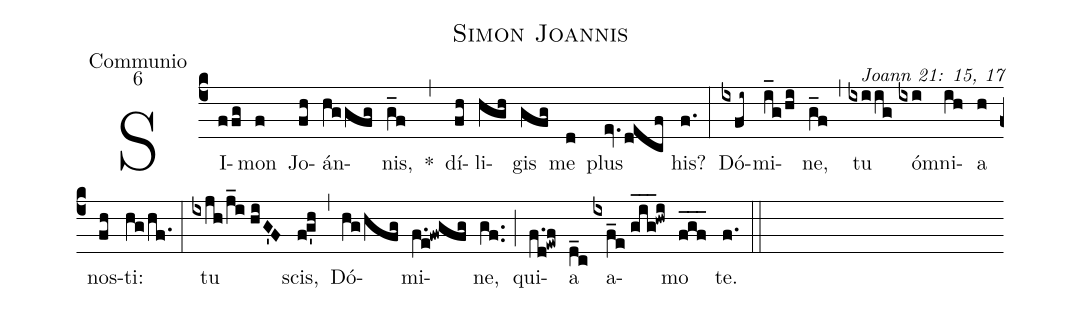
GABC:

name: Simon Joannis;
office-part: Communio;
mode: 6;
commentary: Joann 21: 15, 17;
%%
(c4) SI(ffg)mon(f) Jo(fh)án(hggfg)nis,(g_f) *(,) dí(fh)li(hgh)gis(gfg) me(d) plus(ev.decf) his?(f.) (:)
Dó(ixfi~)mi(i_g/hi)ne,(g_f) (,) tu(ixiig) óm(ixi)ni(ih)a(h) nos(fh)ti:(hg/hf.) (:)
tu(ixjh/j_i//hiG'F) scis,(fg'h) (,) Dó(hg/hfg)mi(f.e!fwgfg)ne,(gf..) (;) qui(f.d!ewf)a(d_c) a(ixf_e//g_i_g_!hwi)mo(f_g_f_) te.(f.) (::)
